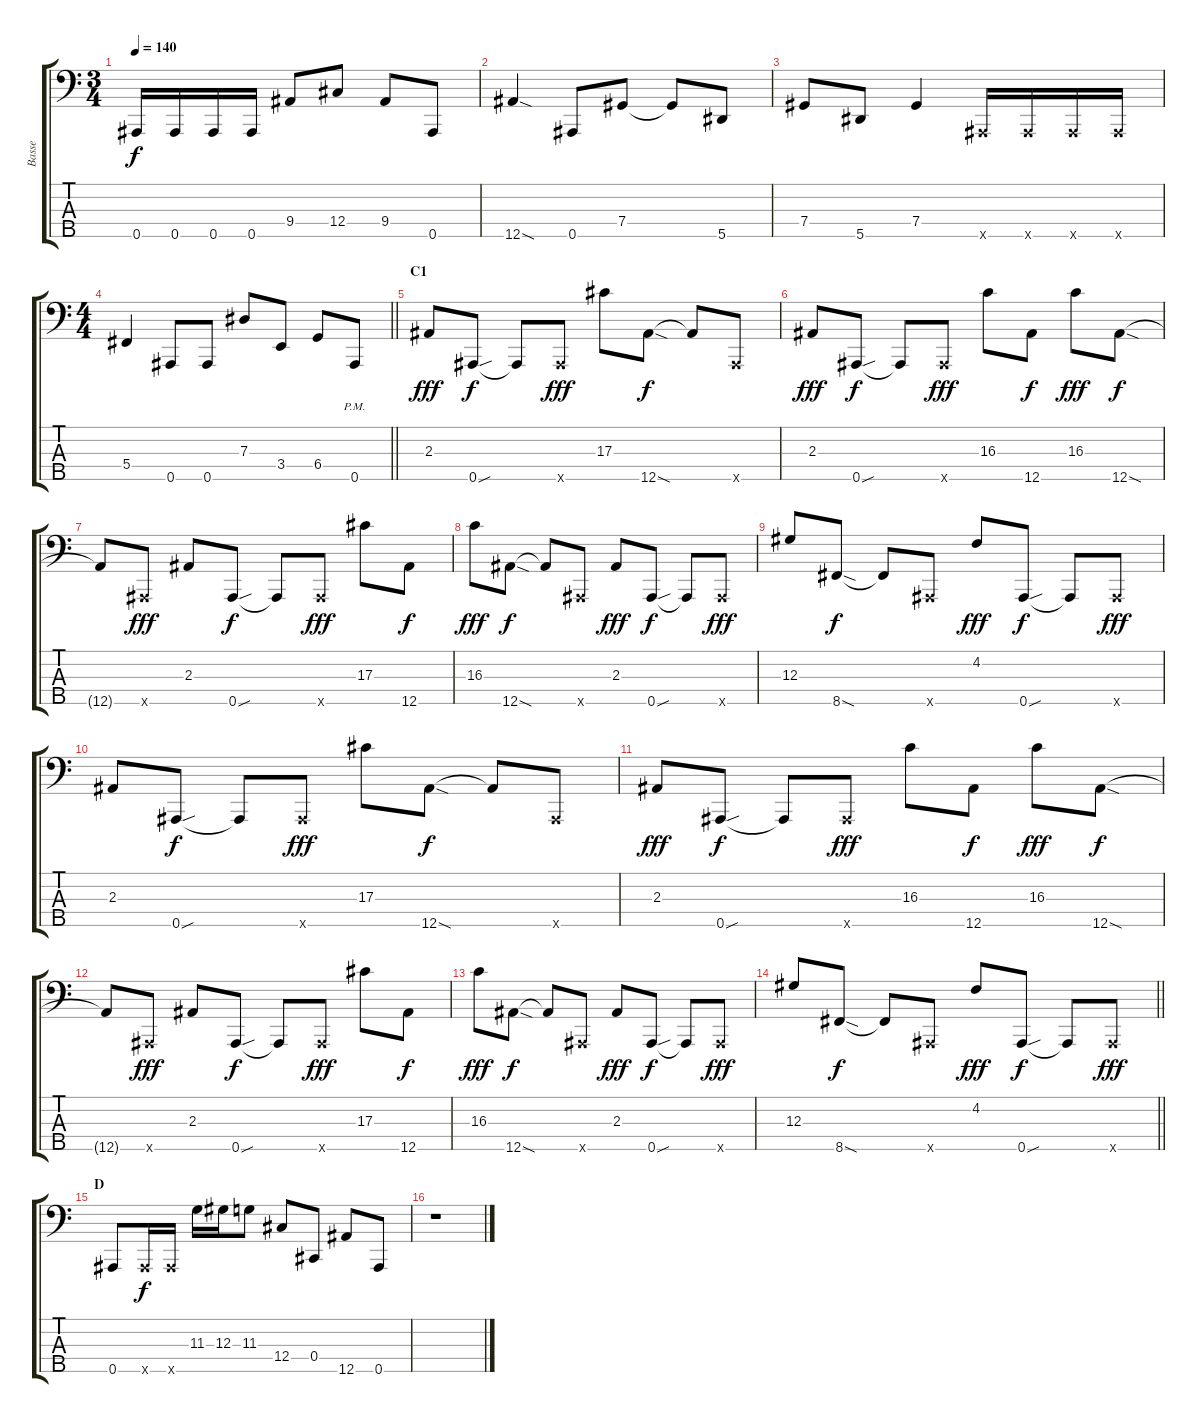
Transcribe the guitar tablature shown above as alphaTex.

\track ("Basse" "Basse") {instrument electricbasspick}
\staff {score tabs}
\tuning (Gb2 Db2 Ab1 Db1 Bb0) {hide}
\ts (3 4)
\tempo 140
\clef f4
\ks c
0.5.16{dy f} 0.5.16 0.5.16 0.5.16 9.4.8 12.4.8 9.4.8 0.5.8 |
12.5{sod}.4 0.5.8 7.4.8 7.4{t}.8 5.5.8 |
7.4.8 5.5.8 7.4.4 0.5{x}.16 0.5{x}.16 0.5{x}.16 0.5{x}.16 |
\ts (4 4)
\barLineRight lightlight
5.4.4 0.5.8 0.5.8 7.3.8 3.4.8 6.4.8 0.5{pm}.8 |
\section ("" "C1")
2.3.8{dy fff} 0.5{sou}.8{dy f} 0.5{t}.8 0.5{x}.8{dy fff} 17.3.8 12.5{sod}.8{dy f} 12.5{t}.8 0.5{x}.8 |
2.3.8{dy fff} 0.5{sou}.8{dy f} 0.5{t}.8 0.5{x}.8{dy fff} 16.3.8 12.5.8{dy f} 16.3.8{dy fff} 12.5{sod}.8{dy f} |
12.5{t}.8 0.5{x}.8{dy fff} 2.3.8 0.5{sou}.8{dy f} 0.5{t}.8 0.5{x}.8{dy fff} 17.3.8 12.5.8{dy f} |
16.3.8{dy fff} 12.5{sod}.8{dy f} 12.5{t}.8 0.5{x}.8 2.3.8{dy fff} 0.5{sou}.8{dy f} 0.5{t}.8 0.5{x}.8{dy fff} |
12.3.8 8.5{sod}.8{dy f} 8.5{t}.8 0.5{x}.8 4.2.8{dy fff} 0.5{sou}.8{dy f} 0.5{t}.8 0.5{x}.8{dy fff} |
2.3.8 0.5{sou}.8{dy f} 0.5{t}.8 0.5{x}.8{dy fff} 17.3.8 12.5{sod}.8{dy f} 12.5{t}.8 0.5{x}.8 |
2.3.8{dy fff} 0.5{sou}.8{dy f} 0.5{t}.8 0.5{x}.8{dy fff} 16.3.8 12.5.8{dy f} 16.3.8{dy fff} 12.5{sod}.8{dy f} |
12.5{t}.8 0.5{x}.8{dy fff} 2.3.8 0.5{sou}.8{dy f} 0.5{t}.8 0.5{x}.8{dy fff} 17.3.8 12.5.8{dy f} |
16.3.8{dy fff} 12.5{sod}.8{dy f} 12.5{t}.8 0.5{x}.8 2.3.8{dy fff} 0.5{sou}.8{dy f} 0.5{t}.8 0.5{x}.8{dy fff} |
\barLineRight lightlight
12.3.8 8.5{sod}.8{dy f} 8.5{t}.8 0.5{x}.8 4.2.8{dy fff} 0.5{sou}.8{dy f} 0.5{t}.8 0.5{x}.8{dy fff} |
\section ("" "D")
0.5.8 0.5{x}.16{dy f} 0.5{x}.16 11.3.16 12.3.16 11.3.8 12.4.8 0.4.8 12.5.8 0.5.8 |
r.1
